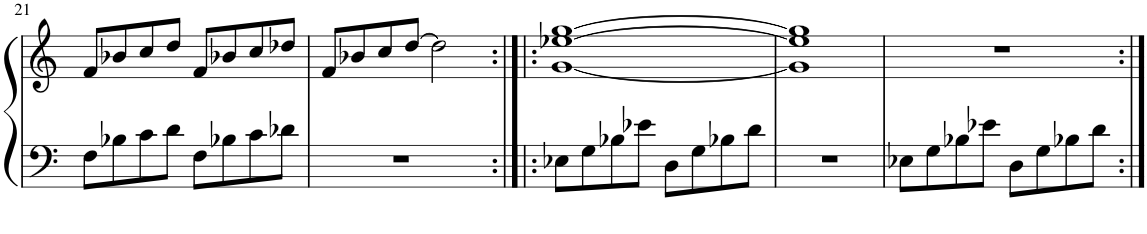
**kern	**kern
*part1	*part1
*staff2	*staff1
*I"Piano	*
*I'Pno.	*
!!LO:PB:g=z
*clefF4	*clefG2
*k[]	*k[]
*M4/4	*M4/4
=21	=21
8F\L	8f/L
8B-X\	8b-X/
8c\	8cc/
8d\J	8dd/J
8F\L	8f/L
8B-X\	8b-X/
8c\	8cc/
8d-X\J	8dd-X/J
=22	=22
1r	8f/L
.	8b-X/
.	8cc/
.	[8dd/J
.	2dd\]
=23:|!|:	=23:|!|:
8E-X\L	[1g [1ee-X [1gg
8G\	.
8B-X\	.
8e-X\J	.
8D\L	.
8G\	.
8B-X\	.
8d\J	.
=24	=24
1r	1g] 1ee-] 1gg]
=25	=25
8E-X\L	1r
8G\	.
8B-X\	.
8e-X\J	.
8D\L	.
8G\	.
8B-X\	.
8d\J	.
=:|!	=:|!
*-	*-
